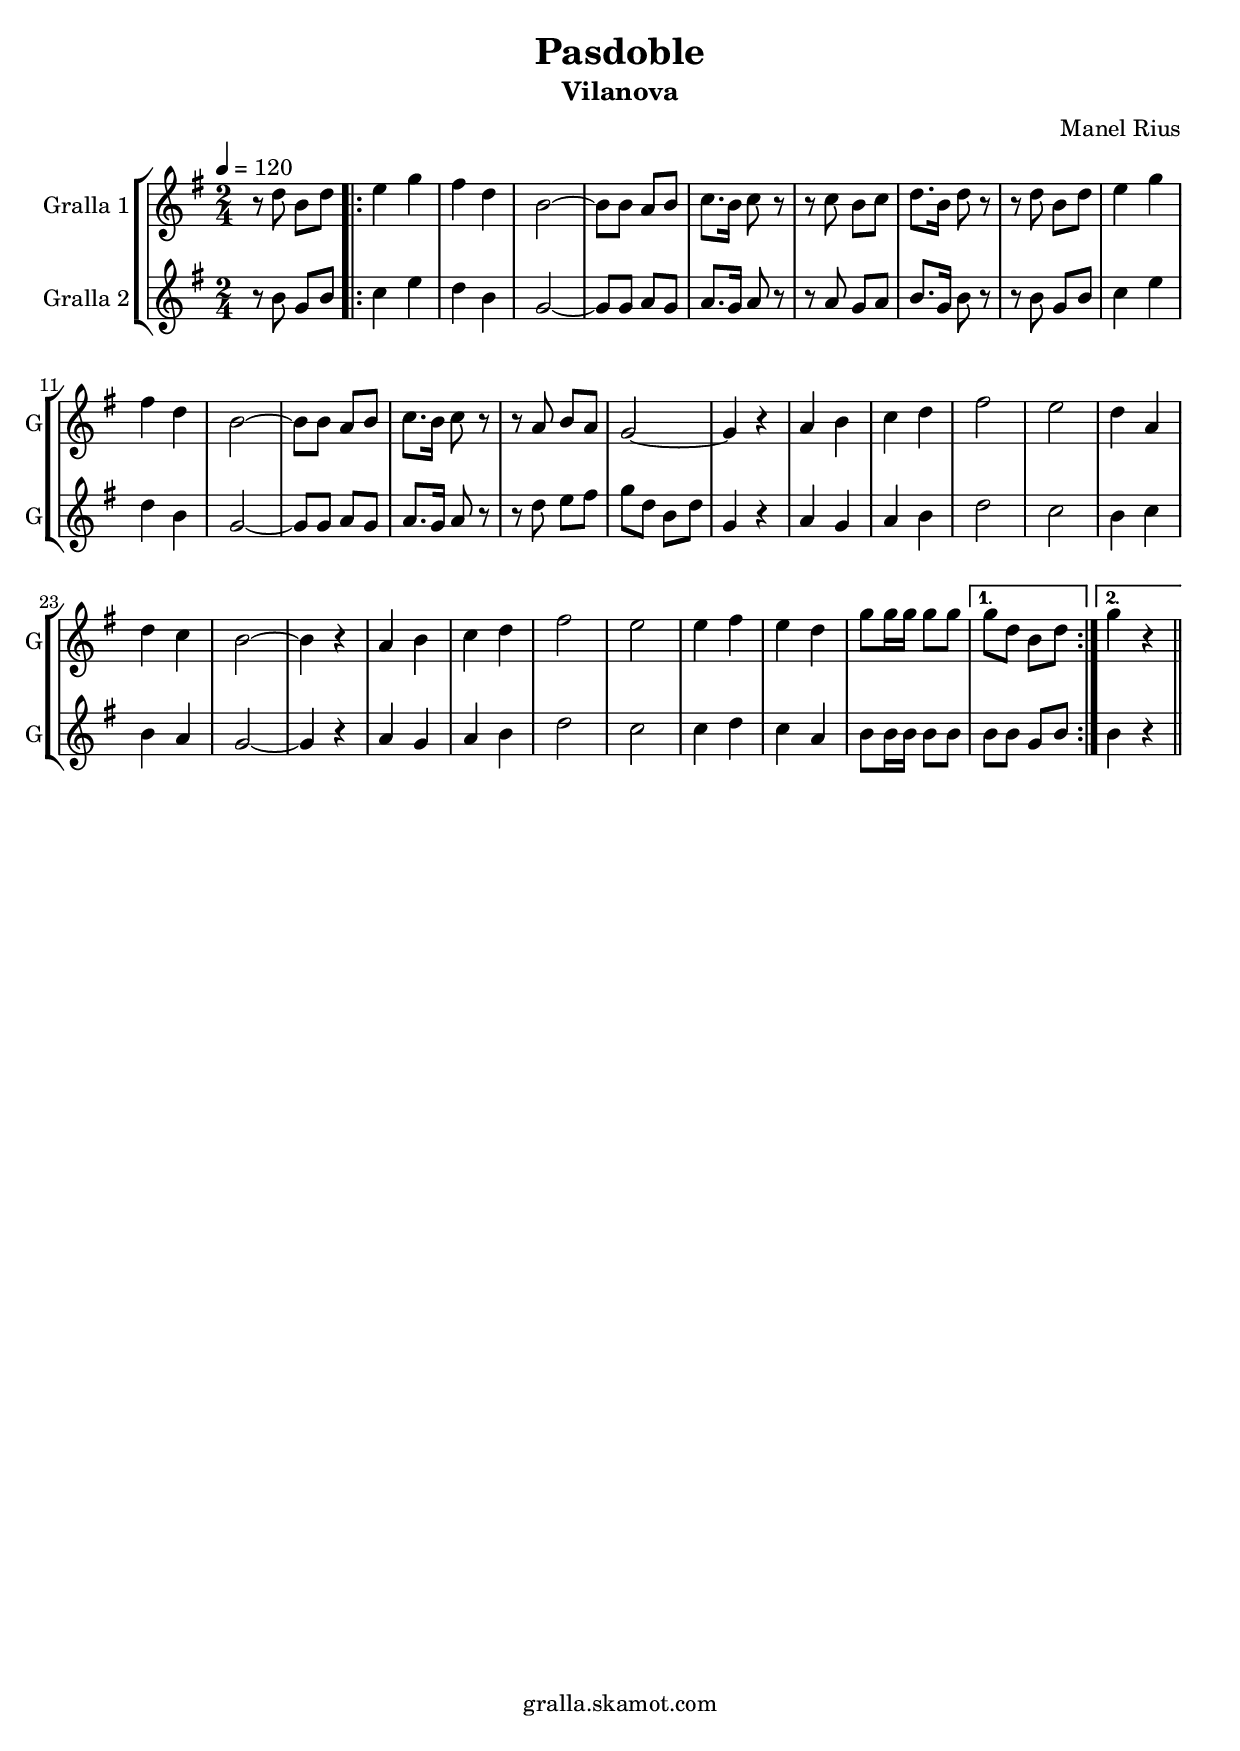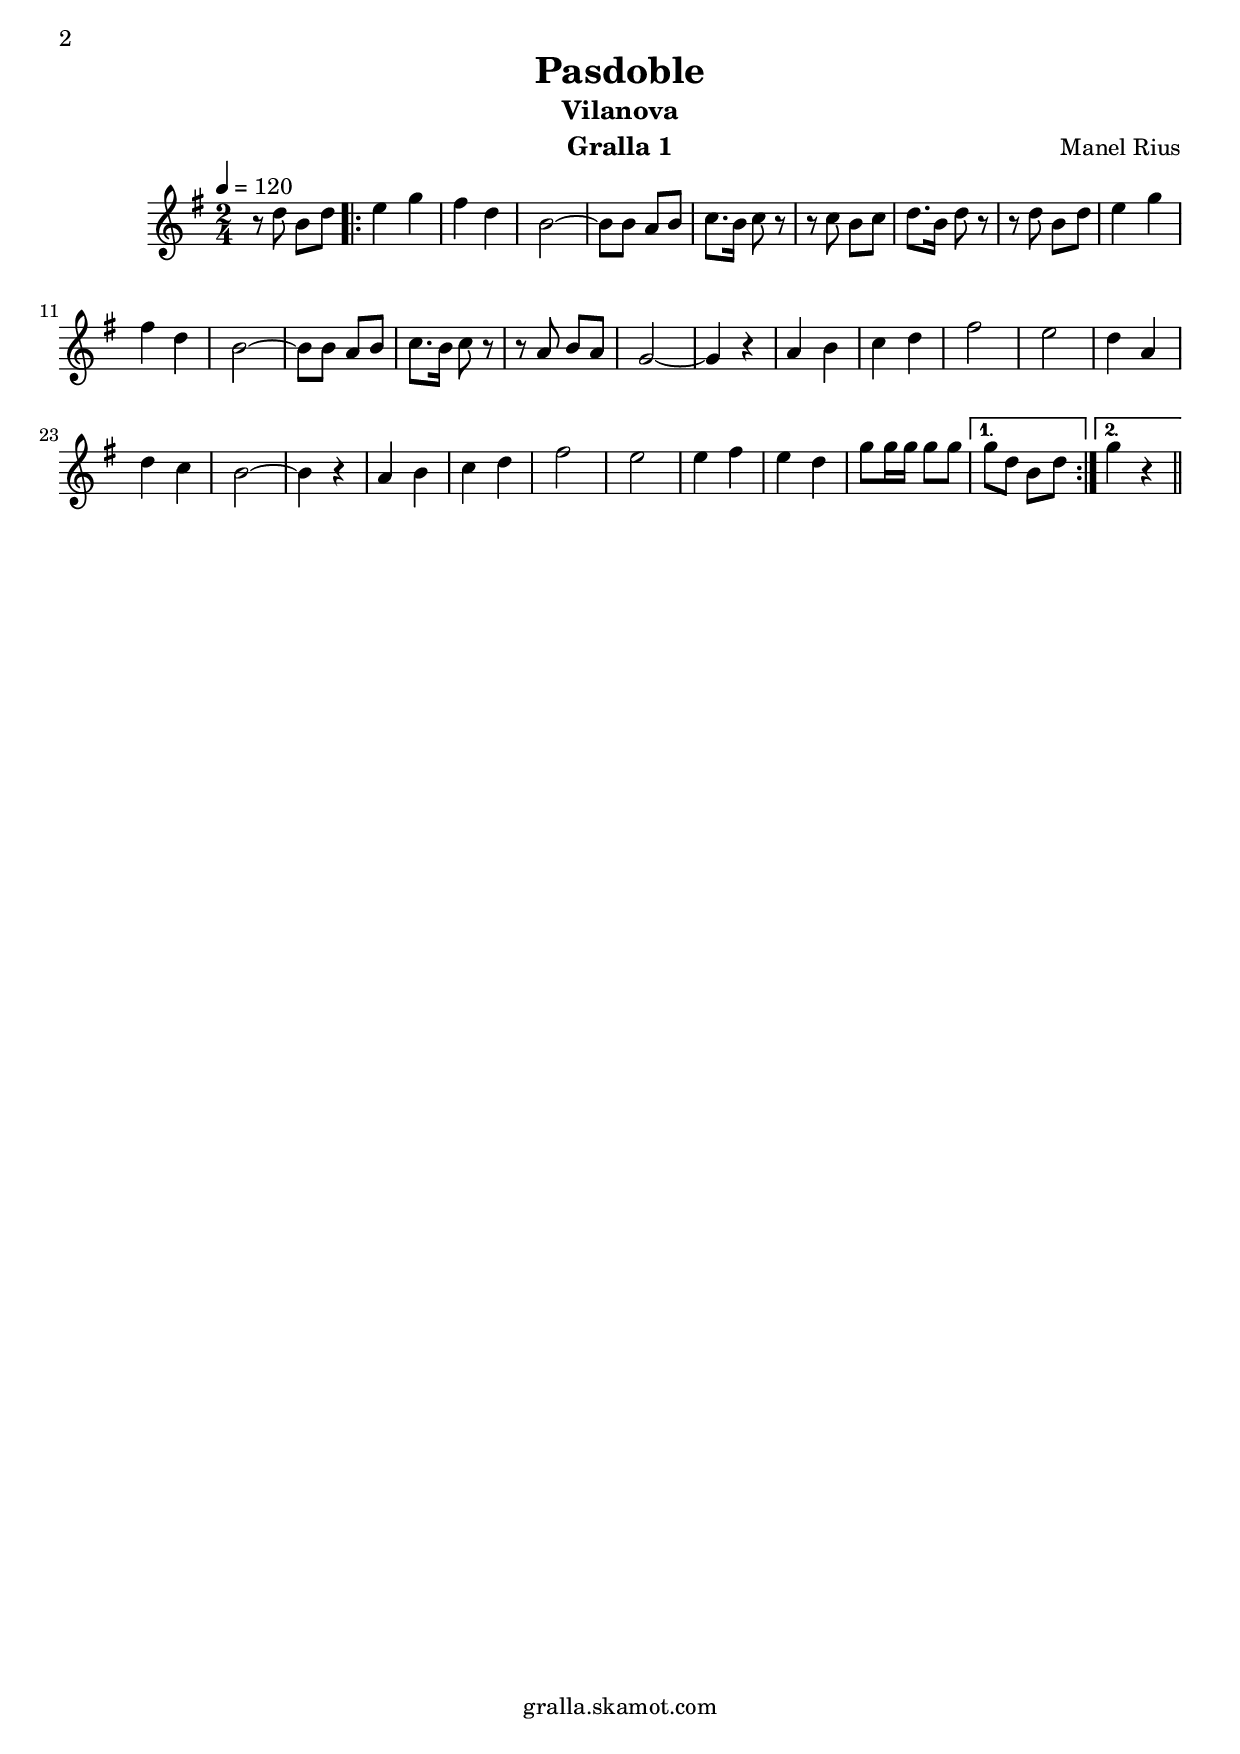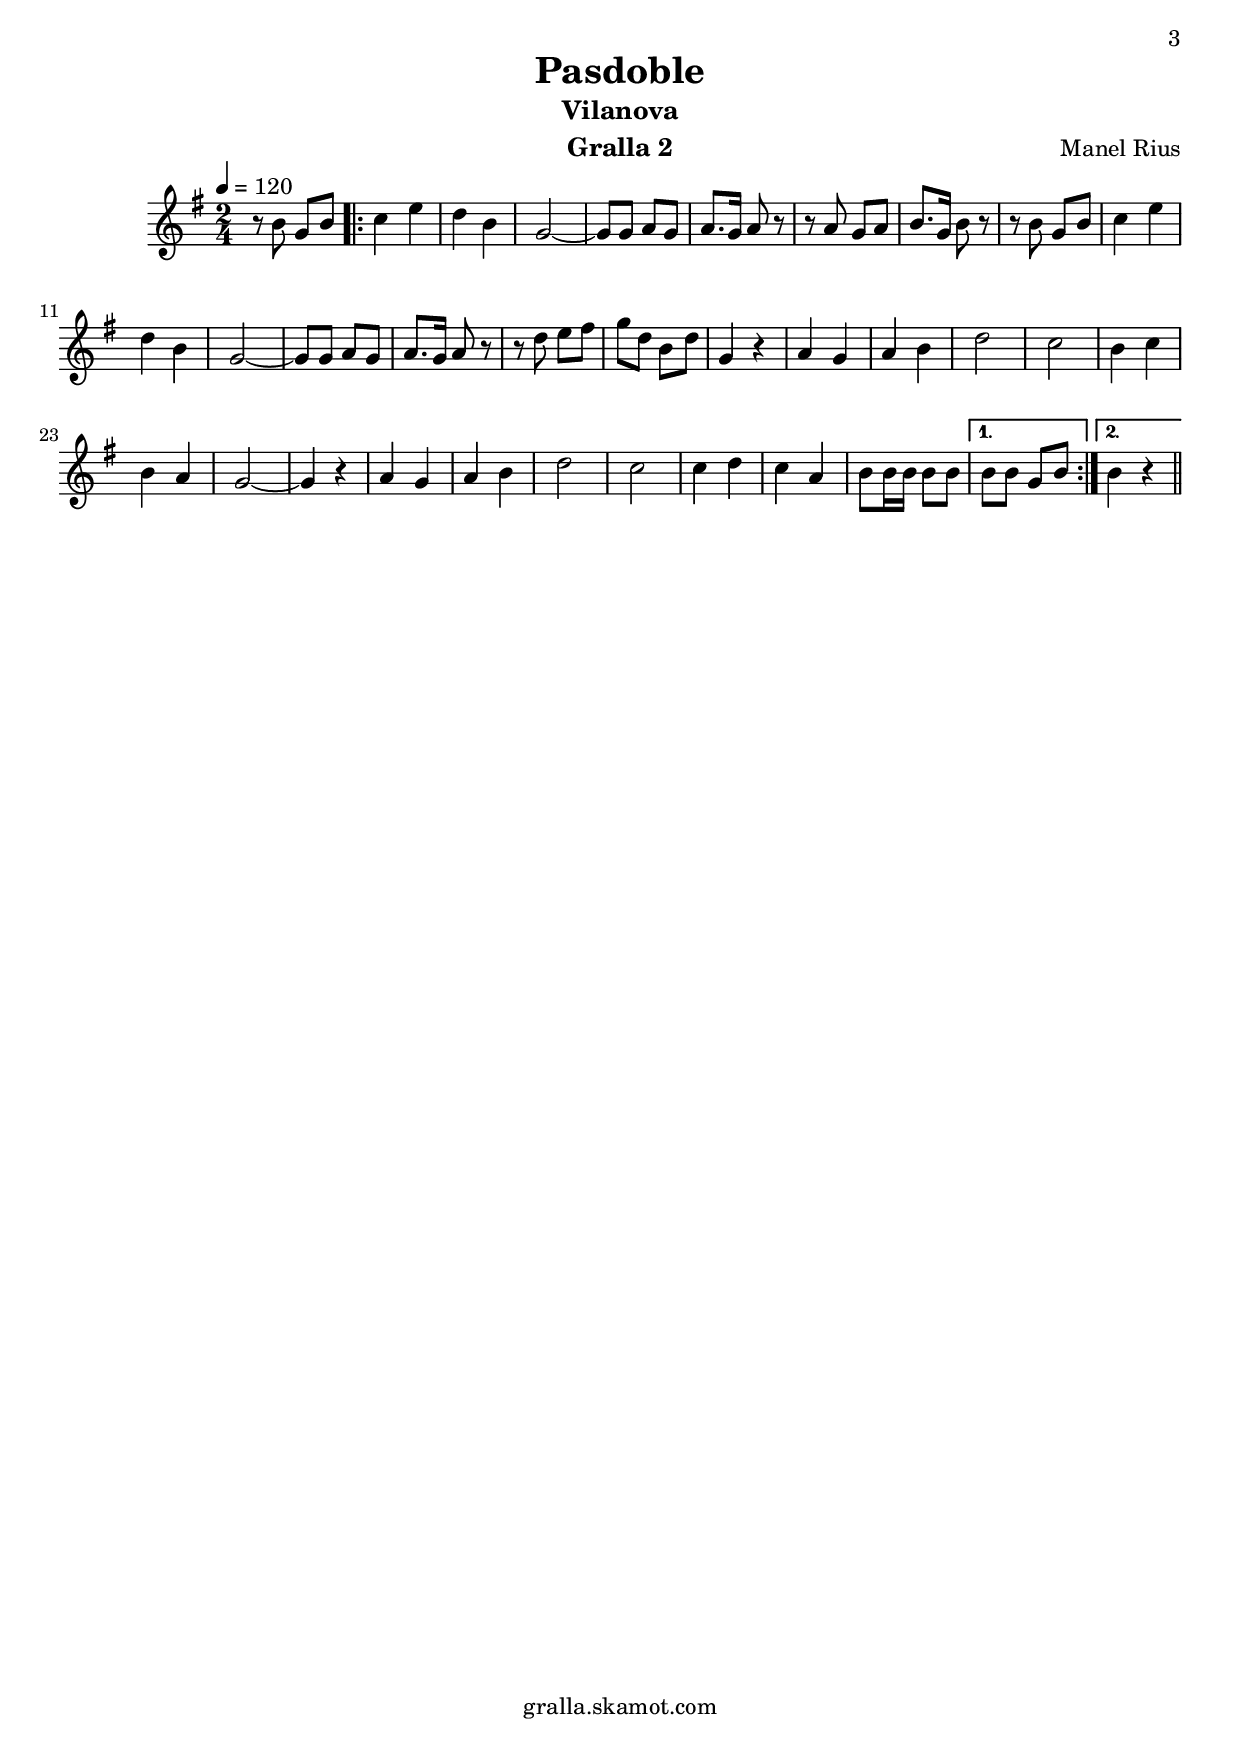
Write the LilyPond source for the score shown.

\version "2.16.2"

\header {
  dedication=""
  title="Pasdoble"
  subtitle="Vilanova"
  subsubtitle=""
  poet=""
  meter=""
  piece=""
  composer="Manel Rius"
  arranger=""
  opus=""
  instrument=""
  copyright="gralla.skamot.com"
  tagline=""
}

liniaroAa =
\relative d''
{
  \tempo 4=120
  \clef treble
  \key g \major
  \time 2/4
  r8 d b d  |
  \repeat volta 2 { e4 g  |
  fis4 d  |
  b2 ~  |
  %05
  b8 b a b  |
  c8. b16 c8 r  |
  r8 c b c  |
  d8. b16 d8 r  |
  r8 d b d  |
  %10
  e4 g  |
  fis4 d  |
  b2 ~  |
  b8 b a b  |
  c8. b16 c8 r  |
  %15
  r8 a b a  |
  g2 ~  |
  g4 r  |
  a4 b  |
  c4 d  |
  %20
  fis2  |
  e2  |
  d4 a  |
  d4 c  |
  b2 ~  |
  %25
  b4 r  |
  a4 b  |
  c4 d  |
  fis2  |
  e2  |
  %30
  e4 fis  |
  e4 d  |
  g8 g16 g g8 g }
  \alternative { { g8 d b d }
  { g4 r } } \bar "||"
}

liniaroAb =
\relative b'
{
  \tempo 4=120
  \clef treble
  \key g \major
  \time 2/4
  r8 b g b  |
  \repeat volta 2 { c4 e  |
  d4 b  |
  g2 ~  |
  %05
  g8 g a g  |
  a8. g16 a8 r  |
  r8 a g a  |
  b8. g16 b8 r  |
  r8 b g b  |
  %10
  c4 e  |
  d4 b  |
  g2 ~  |
  g8 g a g  |
  a8. g16 a8 r  |
  %15
  r8 d e fis  |
  g8 d b d  |
  g,4 r  |
  a4 g  |
  a4 b  |
  %20
  d2  |
  c2  |
  b4 c  |
  b4 a  |
  g2 ~  |
  %25
  g4 r  |
  a4 g  |
  a4 b  |
  d2  |
  c2  |
  %30
  c4 d  |
  c4 a  |
  b8 b16 b b8 b }
  \alternative { { b8 b g b }
  { b4 r } } \bar "||"
}

\bookpart {
  \score {
    \new StaffGroup {
      \override Score.RehearsalMark #'self-alignment-X = #LEFT
      <<
        \new Staff \with {instrumentName = #"Gralla 1" shortInstrumentName = #"G"} \liniaroAa
        \new Staff \with {instrumentName = #"Gralla 2" shortInstrumentName = #"G"} \liniaroAb
      >>
    }
    \layout {}
  }
  \score { \unfoldRepeats
    \new StaffGroup {
      \override Score.RehearsalMark #'self-alignment-X = #LEFT
      <<
        \new Staff \with {instrumentName = #"Gralla 1" shortInstrumentName = #"G"} \liniaroAa
        \new Staff \with {instrumentName = #"Gralla 2" shortInstrumentName = #"G"} \liniaroAb
      >>
    }
    \midi {
      \set Staff.midiInstrument = "oboe"
      \set DrumStaff.midiInstrument = "drums"
    }
  }
}

\bookpart {
  \header {instrument="Gralla 1"}
  \score {
    \new StaffGroup {
      \override Score.RehearsalMark #'self-alignment-X = #LEFT
      <<
        \new Staff \liniaroAa
      >>
    }
    \layout {}
  }
  \score { \unfoldRepeats
    \new StaffGroup {
      \override Score.RehearsalMark #'self-alignment-X = #LEFT
      <<
        \new Staff \liniaroAa
      >>
    }
    \midi {
      \set Staff.midiInstrument = "oboe"
      \set DrumStaff.midiInstrument = "drums"
    }
  }
}

\bookpart {
  \header {instrument="Gralla 2"}
  \score {
    \new StaffGroup {
      \override Score.RehearsalMark #'self-alignment-X = #LEFT
      <<
        \new Staff \liniaroAb
      >>
    }
    \layout {}
  }
  \score { \unfoldRepeats
    \new StaffGroup {
      \override Score.RehearsalMark #'self-alignment-X = #LEFT
      <<
        \new Staff \liniaroAb
      >>
    }
    \midi {
      \set Staff.midiInstrument = "oboe"
      \set DrumStaff.midiInstrument = "drums"
    }
  }
}

